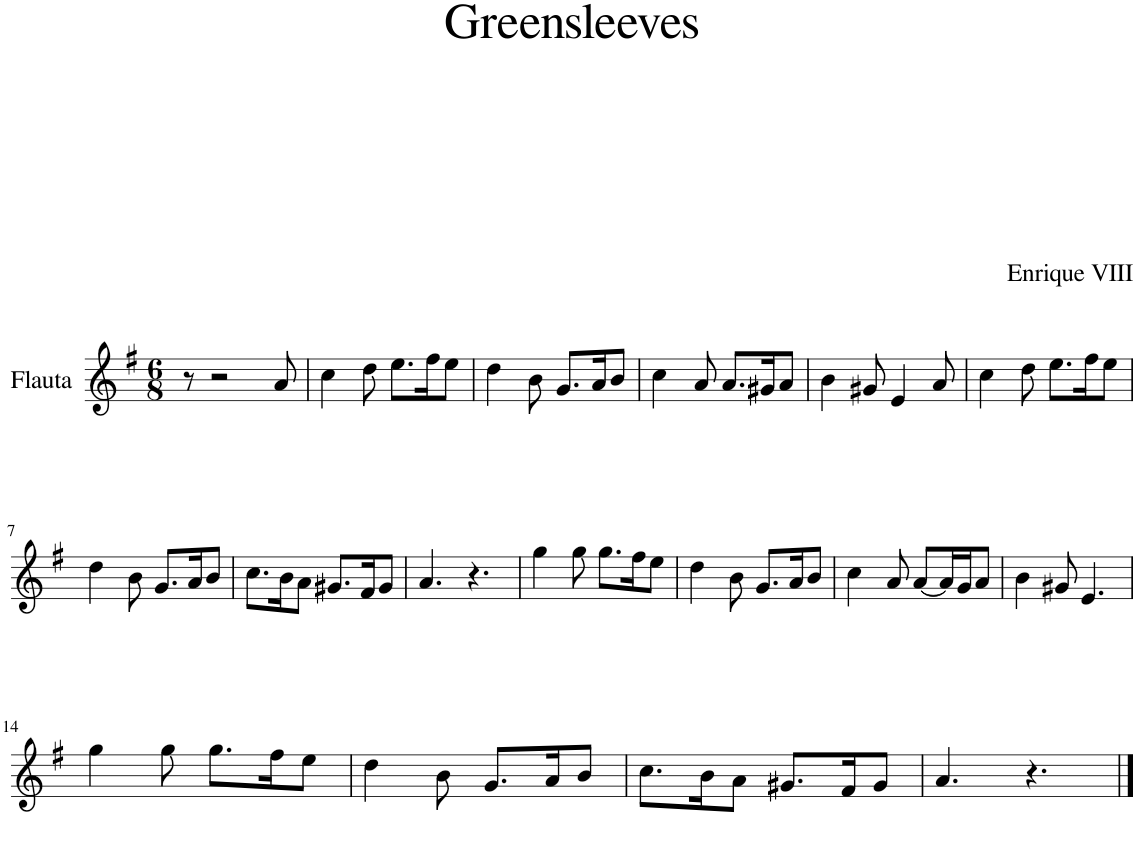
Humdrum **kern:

**kern
*part1
*staff1
*I"Flauta
*I'Fl
*clefG2
*k[f#]
*M6/8
=1
8r
2r
8a/
=2
4cc\
8dd\
8.ee\L
16ff#\K
8ee\J
=3
4dd\
8b\
8.g/L
16a/K
8b/J
=4
4cc\
8a/
8.a/L
16g#X/K
8a/J
=5
4b\
8g#X/
4e/
8a/
=6
4cc\
8dd\
8.ee\L
16ff#\K
8ee\J
!!LO:LB:g=z
=7
4dd\
8b\
8.g/L
16a/K
8b/J
=8
8.cc\L
16b\K
8a\J
8.g#X/L
16f#/K
8g#/J
=9
4.a/
4.r
=10
4gg\
8gg\
8.gg\L
16ff#\K
8ee\J
=11
4dd\
8b\
8.g/L
16a/K
8b/J
=12
4cc\
8a/
[8a/L
16a/L]
16g/J
8a/J
=13
4b\
8g#X/
4.e/
!!LO:LB:g=z
=14
4gg\
8gg\
8.gg\L
16ff#\K
8ee\J
=15
4dd\
8b\
8.g/L
16a/K
8b/J
=16
8.cc\L
16b\K
8a\J
8.g#X/L
16f#/K
8g#/J
=17
4.a/
4.r
==
*-
